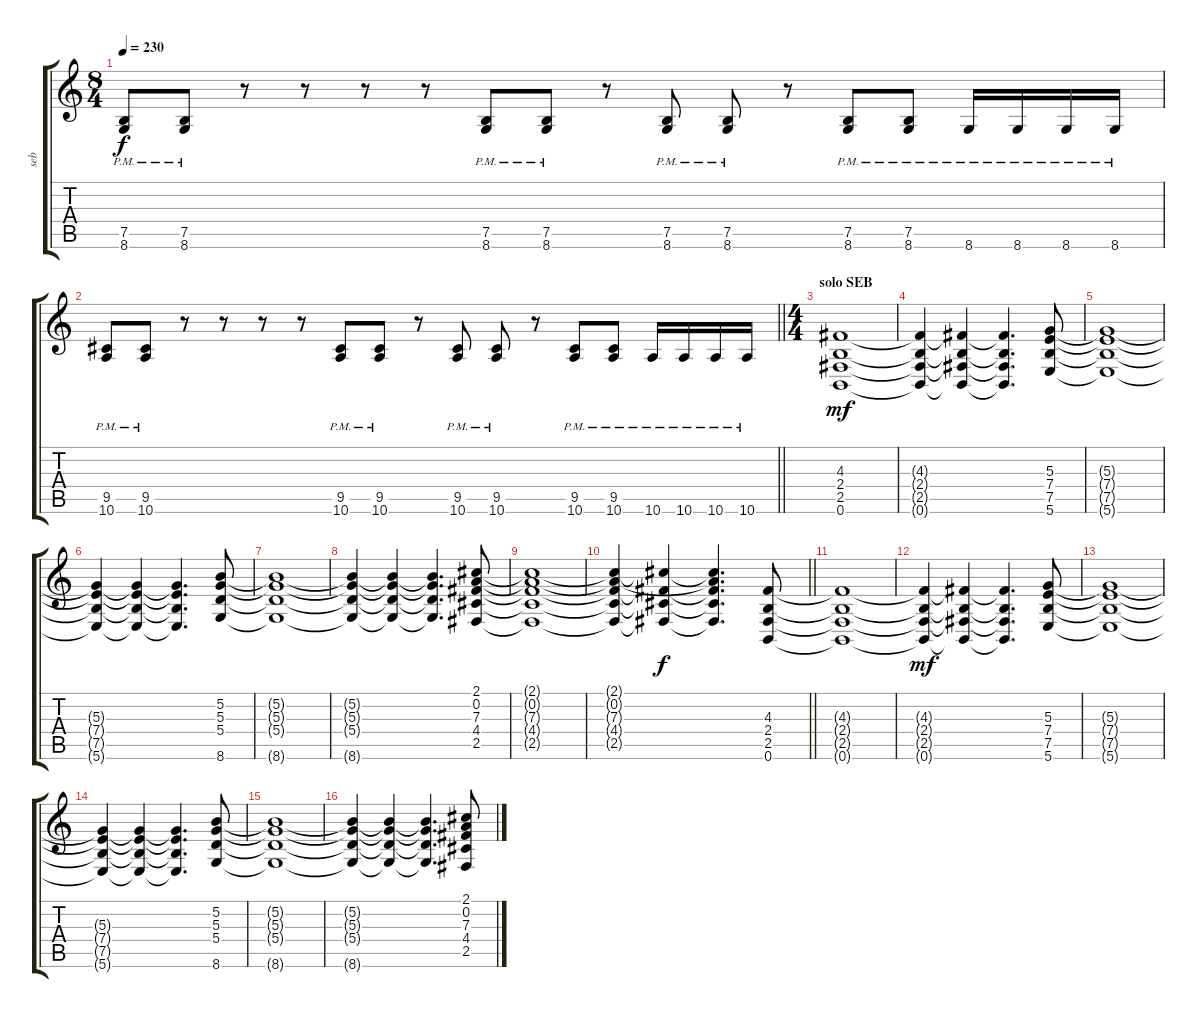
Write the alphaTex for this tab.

\track ("seb" "seb") {instrument distortionguitar}
\staff {score tabs}
\tuning (B3 Gb3 D3 A2 E2 B1) {hide}
\ts (8 4)
\tempo 230
\clef g2
\ks c
(7.5{pm} 8.6{pm}).8{dy f} (7.5{pm} 8.6{pm}).8 r.8 r.8 r.8 r.8 (7.5{pm} 8.6{pm}).8 (7.5{pm} 8.6{pm}).8 r.8 (7.5{pm} 8.6{pm}).8 (7.5{pm} 8.6{pm}).8 r.8 (7.5{pm} 8.6{pm}).8 (7.5{pm} 8.6{pm}).8 8.6{pm}.16 8.6{pm}.16 8.6{pm}.16 8.6{pm}.16 |
\barLineRight lightlight
(9.5{pm} 10.6{pm}).8 (9.5{pm} 10.6{pm}).8 r.8 r.8 r.8 r.8 (9.5{pm} 10.6{pm}).8 (9.5{pm} 10.6{pm}).8 r.8 (9.5{pm} 10.6{pm}).8 (9.5{pm} 10.6{pm}).8 r.8 (9.5{pm} 10.6{pm}).8 (9.5{pm} 10.6{pm}).8 10.6{pm}.16 10.6{pm}.16 10.6{pm}.16 10.6{pm}.16 |
\ts (4 4)
\section ("" "solo SEB")
(4.3 2.4 2.5 0.6).1{dy mf} |
(4.3{t} 2.4{t} 2.5{t} 0.6{t}).4 (4.3{t} 2.4{t} 2.5{t} 0.6{t}).4 (4.3{t} 2.4{t} 2.5{t} 0.6{t}).4{d} (5.3 7.4 7.5 5.6).8 |
(5.3{t} 7.4{t} 7.5{t} 5.6{t}).1 |
(5.3{t} 7.4{t} 7.5{t} 5.6{t}).4 (5.3{t} 7.4{t} 7.5{t} 5.6{t}).4 (5.3{t} 7.4{t} 7.5{t} 5.6{t}).4{d} (5.2 5.3 5.4 8.6).8 |
(5.2{t} 5.3{t} 5.4{t} 8.6{t}).1 |
(5.2{t} 5.3{t} 5.4{t} 8.6{t}).4 (5.2{t} 5.3{t} 5.4{t} 8.6{t}).4 (5.2{t} 5.3{t} 5.4{t} 8.6{t}).4{d} (2.1 0.2 7.3 4.4 2.5).8 |
(2.1{t} 0.2{t} 7.3{t} 4.4{t} 2.5{t}).1 |
\barLineRight lightlight
(2.1{t} 0.2{t} 7.3{t} 4.4{t} 2.5{t}).4 (2.1{t} 0.2{t} 4.4{t} 2.5{t}).4{dy f} (2.1{t} 0.2{t} 7.3{t} 4.4{t} 2.5{t}).4{d} (4.3 2.4 2.5 0.6).8 |
(4.3{t} 2.4{t} 2.5{t} 0.6{t}).1 |
(4.3{t} 2.4{t} 2.5{t} 0.6{t}).4{dy mf} (4.3{t} 2.4{t} 2.5{t} 0.6{t}).4 (4.3{t} 2.4{t} 2.5{t} 0.6{t}).4{d} (5.3 7.4 7.5 5.6).8 |
(5.3{t} 7.4{t} 7.5{t} 5.6{t}).1 |
(5.3{t} 7.4{t} 7.5{t} 5.6{t}).4 (5.3{t} 7.4{t} 7.5{t} 5.6{t}).4 (5.3{t} 7.4{t} 7.5{t} 5.6{t}).4{d} (5.2 5.3 5.4 8.6).8 |
(5.2{t} 5.3{t} 5.4{t} 8.6{t}).1 |
(5.2{t} 5.3{t} 5.4{t} 8.6{t}).4 (5.2{t} 5.3{t} 5.4{t} 8.6{t}).4 (5.2{t} 5.3{t} 5.4{t} 8.6{t}).4{d} (2.1 0.2 7.3 4.4 2.5).8
